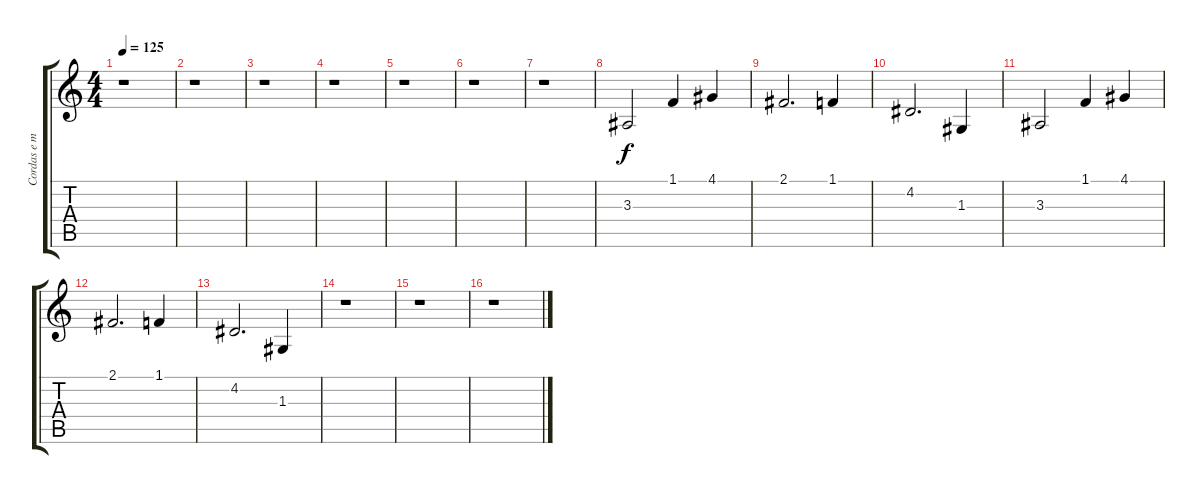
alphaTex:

\track ("Cordas e metais" "Cordas e m") {instrument stringensemble2}
\staff {score tabs}
\tuning (E4 B3 G3 D3 A2 E2) {hide}
\ts (4 4)
\tempo 125
\clef g2
\ks c
r.1{dy f} |
r.1 |
r.1 |
r.1 |
r.1 |
r.1 |
r.1 |
3.3.2{volume 13 instrument frenchhorn} 1.1.4 4.1.4 |
2.1.2{d} 1.1.4 |
4.2.2{d} 1.3.4 |
3.3.2 1.1.4 4.1.4 |
2.1.2{d} 1.1.4 |
4.2.2{d} 1.3.4 |
r.1 |
r.1 |
r.1
